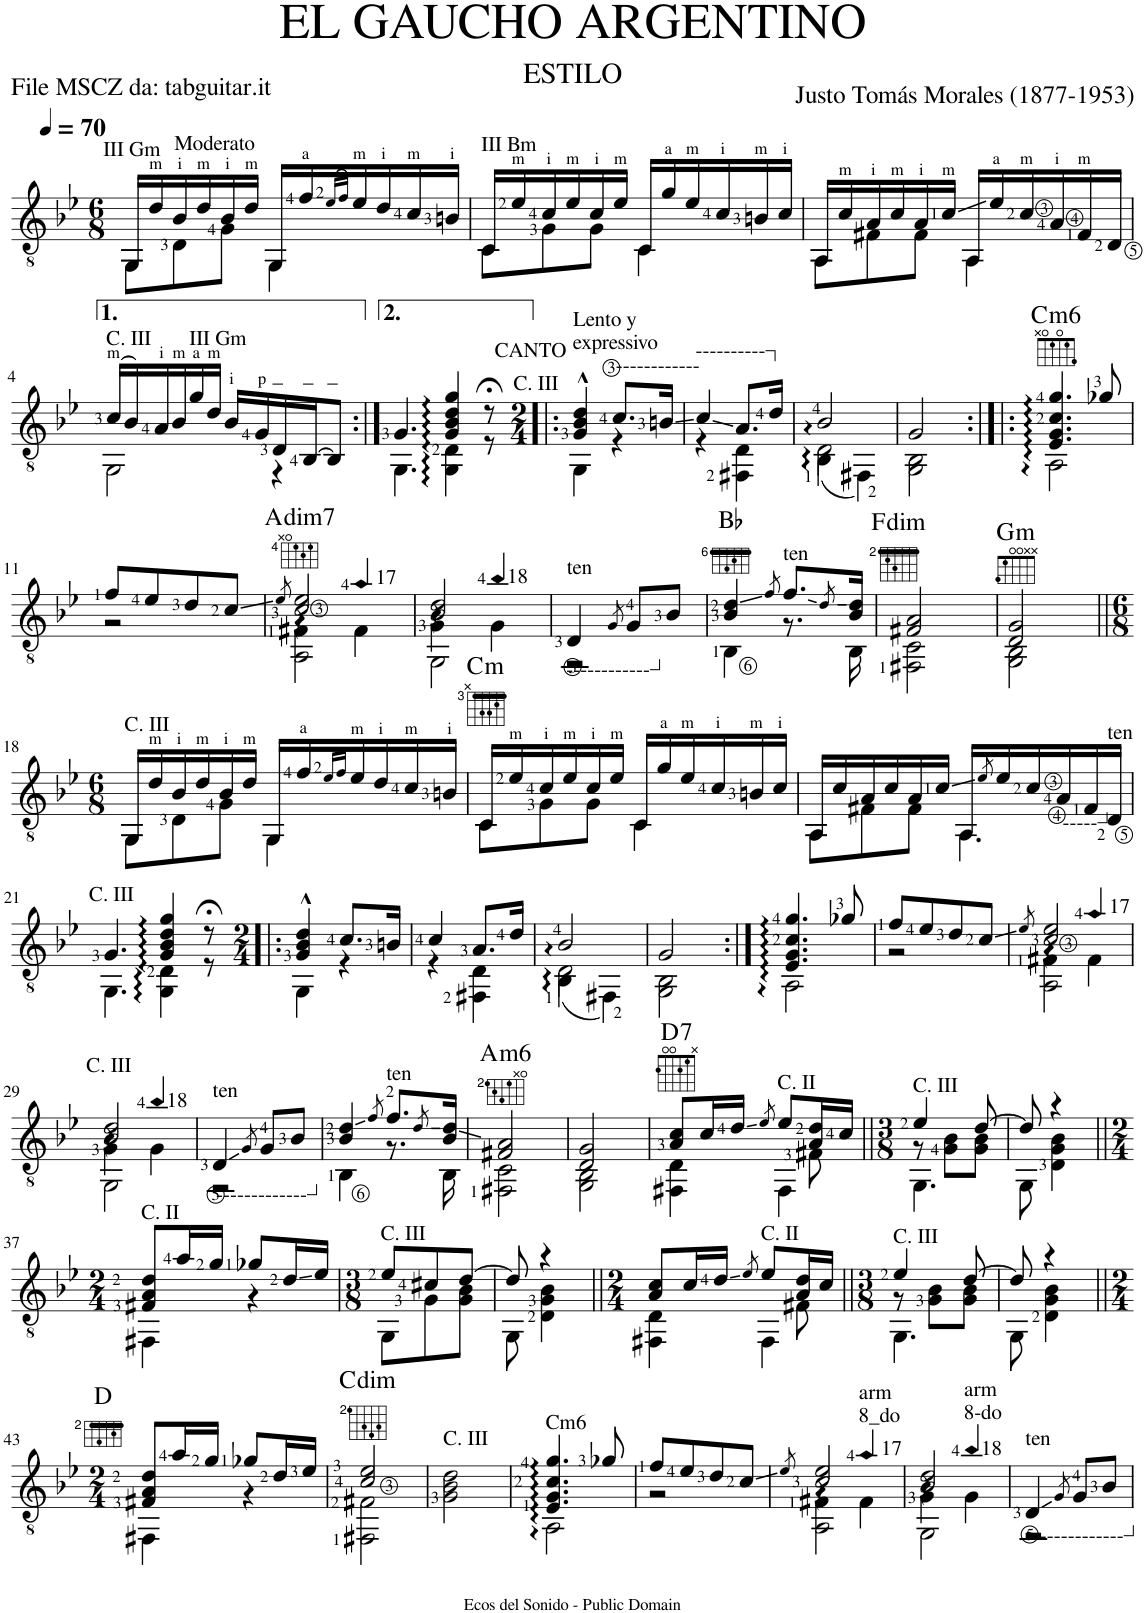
**kern	**harte
*part1	*part1
*staff1	*
*I"Guitar	*
*clefGv2	*
*k[b-e-]	*
*M6/8	*
*MM70	*
=1	=1
*^	*
!LO:TX:a:t=Moderato	!	!
!LO:TX:a:t=III Gm	!	!
16GG/LL	8GG\L	.
16d/	.	.
16B-/	8D\	.
16d/	.	.
16B-/	8G\J	.
16d/JJ	.	.
16GG/LL	4.GG\	.
16f/	.	.
(16qe-/LL	.	.
16qf/JJ)	.	.
16e-/	.	.
16d/	.	.
16c/	.	.
16Bn/JJ	.	.
=2	=2	=2
!LO:TX:a:t=III Bm	!	!
16C/LL	8C\L	.
16e-/	.	.
16c/	8G\	.
16e-/	.	.
16c/	8G\J	.
16e-/JJ	.	.
16C/LL	4.C\	.
16g/	.	.
16e-/	.	.
16c/	.	.
16Bn/	.	.
16c/JJ	.	.
=3	=3	=3
16AA/LL	8AA\L	.
16c/	.	.
16A/	8F#X\	.
16c/	.	.
16A/	8F#\J	.
16c/JJ	.	.
16AA/LL	4.AA\	.
16e-/	.	.
16c/	.	.
16A/	.	.
16F#/	.	.
16D/JJ	.	.
!!LO:LB:g=z	!!
=4	=4	=4
!LO:TX:a:t=C. III	!	!
(16c/LL	2GG\	.
16B-/)	.	.
16A/	.	.
16B-/	.	.
!LO:TX:a:t=III Gm	!	!
16g/	.	.
16d/JJ	.	.
16B-/LL	.	.
16G/	.	.
!LO:TX:a:t=_	!	!
16D/	4r	.
!LO:TX:a:t=_	!	!
[16BB-/J	.	.
!LO:TX:a:t=_	!	!
8BB-/J]	.	.
=5:|!	=5:|!	=5:|!
4.G/	4.GG\	.
4G/:: 4B-/:: 4d/:: 4g/::	4GG\:: 4D\::	.
8r;<	8r	.
=6!|:	=6!|:	=6!|:
*M2/4	*	*
!LO:TX:a:t=Lento y	!	!
!LO:TX:a:t=expressivo	!	!
!LO:TX:a:t=C. III	!	!
!LO:TX:a:t=CANTO	!	!
4G/^^ 4B-/^^ 4d/^^	4GG\	.
!LO:TX:a:t=------------	!	!
8.c/L	4r	.
16Bn/Jk	.	.
=7	=7	=7
!LO:TX:a:t=----------┐	!	!
4c/	4r	.
8.A/L	4FF#X\ 4D\	.
16d/Jk	.	.
=8	=8	=8
*	*^	*
2B-::/	2D::\	(4BB-::\	.
.	.	4FF#X\)	.
*	*v	*v	*
=9	=9	=9
2G/	2GG\ 2BB-\	.
=10:|!|:	=10:|!|:	=10:|!|:
!	!	!LO:H:kt=m6
4.E-/:: 4.G/:: 4.c/:: 4.g/::	2AA::\	C:min6
8g-X/	.	.
!!LO:LB:g=z	!!
=11	=11	=11
8f/L	2r	.
8e-/	.	.
8d/	.	.
8c/J	.	.
*v	*v	*
=12	=12
8qe-/	.
*^	*
*	*^	*
*	*	*^	*
!	!	!	!	!LO:H:kt=dim7
2c/ 2e-/	4F#X\	4r	2AA\	A:dim7
!	!LO:TX:a:t=17	!	!	!
.	4F#\	4a/	.	.
=13	=13	=13	=13	=13
2B-/ 2d/	4G\	4r	2GG\	.
!	!LO:TX:a:t=18	!	!	!
.	4G\	4b-/	.	.
*	*	*v	*v	*
=14	=14	=14	=14
!LO:TX:a:t=ten	!	!	!
!LO:TX:b:t=------------┘	!	!	!
*	*v	*v	*
4D/	2r	.
8qG/	.	.
8G/L	.	.
8B-/J	.	.
=15	=15	=15
4B-/ 4d/	4BB-\	Bb:maj
8qf/	.	.
!LO:TX:a:t=ten	!	!
8.f/L	8.r	.
8qd/	.	.
16B-/ 16d/Jk	16BB-\	.
=16	=16	=16
!	!	!LO:H:kt=dim
2F#X/ 2A/	2FF#X\ 2C\	F:dim
=17	=17	=17
!	!	!LO:H:kt=m
2D/ 2G/	2GG\ 2BB-\	G:min
!!LO:LB:g=z	!!
=18||	=18||	=18||
*M6/8	*	*
!LO:TX:a:t=C. III	!	!
16GG/LL	8GG\L	.
16d/	.	.
16B-/	8D\	.
16d/	.	.
16B-/	8G\J	.
16d/JJ	.	.
16GG/LL	4.GG\	.
16f/	.	.
16qe-/LL	.	.
16qf/JJ	.	.
16e-/	.	.
16d/	.	.
16c/	.	.
16Bn/JJ	.	.
=19	=19	=19
!	!	!LO:H:kt=m
16C/LL	8C\L	C:min
16e-/	.	.
16c/	8G\	.
16e-/	.	.
16c/	8G\J	.
16e-/JJ	.	.
16C/LL	4.C\	.
16g/	.	.
16e-/	.	.
16c/	.	.
16Bn/	.	.
16c/JJ	.	.
=20	=20	=20
16AA/LL	8AA\L	.
16c/	.	.
16A/	8F#X\	.
16c/	.	.
16A/	8F#\J	.
16c/JJ	.	.
16AA/LL	4.AA\	.
8qe-/	.	.
16e-/	.	.
16c/	.	.
!LO:TX:a:t=-----┘	!	!
16A/	.	.
16F#/	.	.
!LO:TX:a:t=ten	!	!
16D/JJ	.	.
!!LO:LB:g=z	!!
=21	=21	=21
!LO:TX:a:t=C. III	!	!
4.G/	4.GG\	.
4G/:: 4B-/:: 4d/:: 4g/::	4GG\:: 4D\::	.
8r;<	8r	.
=22!|:	=22!|:	=22!|:
*M2/4	*	*
4G/^^ 4B-/^^ 4d/^^	4GG\	.
8.c/L	4r	.
16Bn/Jk	.	.
=23	=23	=23
4c/	4r	.
8.A/L	4FF#X\ 4D\	.
16d/Jk	.	.
=24	=24	=24
*	*^	*
2B-::/	2D::\	(4BB-::\	.
.	.	4FF#X\)	.
*	*v	*v	*
=25	=25	=25
2G/	2GG\ 2BB-\	.
=26:|!	=26:|!	=26:|!
4.E-/:: 4.G/:: 4.c/:: 4.g/::	2AA::\	.
8g-X/	.	.
=27	=27	=27
8f/L	2r	.
8e-/	.	.
8d/	.	.
8c/J	.	.
*v	*v	*
=28	=28
8qe-/	.
*^	*
*	*^	*
*	*	*^	*
2c/ 2e-/	4F#X\	4r	2AA\	.
!	!LO:TX:a:t=17	!	!	!
.	4F#\	4a/	.	.
!!LO:LB:g=z	!!	!!	!!
=29	=29	=29	=29	=29
!LO:TX:a:t=C. III	!	!	!	!
2B-/ 2d/	4G\	4r	2GG\	.
!	!LO:TX:a:t=18	!	!	!
.	4G\	4b-/	.	.
*	*	*v	*v	*
=30	=30	=30	=30
!LO:TX:a:t=ten	!	!	!
!LO:TX:b:t=-------------┘	!	!	!
*	*v	*v	*
4D/	2r	.
8qG/	.	.
8G/L	.	.
8B-/J	.	.
=31	=31	=31
4B-/ 4d/	4BB-\	.
8qf/	.	.
!LO:TX:a:t=ten	!	!
8.f/L	8.r	.
8qd/	.	.
16B-/ 16d/Jk	16BB-\	.
=32	=32	=32
!	!	!LO:H:kt=m6
2F#X/ 2A/	2FF#X\ 2C\	A:min6
=33	=33	=33
2D/ 2G/	2GG\ 2BB-\	.
=34	=34	=34
*	*^	*
!	!	!	!LO:H:kt=7
8A/ 8c/L	4FF#X\ 4D\	4.ryy	D:7
16c/L	.	.	.
16d/JJ	.	.	.
8qe-/	.	.	.
!LO:TX:a:t=C. II	!	!	!
8e-/L	4FF#\	.	.
16A/ 16d/L	.	8F#X\	.
16c/JJ	.	.	.
=35||	=35||	=35||	=35||
*M3/8	*	*	*
!LO:TX:a:t=C. III	!	!	!
4e-/	8r	4.GG\	.
.	8G\ 8B-\L	.	.
[8d/	8G\ 8B-\J	.	.
*	*v	*v	*
=36	=36	=36
8d/]	8GG\	.
4r	4D\ 4G\ 4B-\	.
!!LO:LB:g=z	!!
=37||	=37||	=37||
*M2/4	*	*
!LO:TX:a:t=C. II	!	!
8F#X/ 8A/ 8d/L	4FF#X\	.
16a/L	.	.
16g/JJ	.	.
8g-X/L	4r	.
16d/L	.	.
16e-/JJ	.	.
=38	=38	=38
*M3/8	*	*
!LO:TX:a:t=C. III	!	!
8e-/L	8GG\L	.
8c#X/	8G\	.
[8d/J	8G\ 8B-\J	.
=39	=39	=39
8d/]	8GG\	.
4r	4D\ 4G\ 4B-\	.
*v	*v	*
=40||	=40||
*M2/4	*
*^	*
*	*^	*
8A/ 8c/L	4FF#X\ 4D\	4.ryy	.
16c/L	.	.	.
16d/JJ	.	.	.
8qe-/	.	.	.
!LO:TX:a:t=C. II	!	!	!
8e-/L	4FF#\	.	.
16A/ 16d/L	.	8F#X\	.
16c/JJ	.	.	.
=41||	=41||	=41||	=41||
*M3/8	*	*	*
!LO:TX:a:t=C. III	!	!	!
4e-/	8r	4.GG\	.
.	8G\ 8B-\L	.	.
[8d/	8G\ 8B-\J	.	.
*	*v	*v	*
=42	=42	=42
8d/]	8GG\	.
4r	4D\ 4G\ 4B-\	.
!!LO:LB:g=z	!!
=43||	=43||	=43||
*M2/4	*	*
8F#X/ 8A/ 8d/L	4FF#X\	D:maj
16a/L	.	.
16g/JJ	.	.
8g-X/L	4r	.
16d/L	.	.
16e-/JJ	.	.
=44	=44	=44
!	!	!LO:H:kt=dim
2c/ 2e-/	2FF#X\ 2F#X\	C:dim
=45	=45	=45
!LO:TX:a:t=C. III	!	!
*v	*v	*
2G\ 2B-\ 2d\	.
=46	=46
*^	*
!LO:TX:a:t=Cm6	!	!
4.E-/:: 4.G/:: 4.c/:: 4.g/::	2AA::\	.
8g-X/	.	.
=47	=47	=47
8f/L	2r	.
8e-/	.	.
8d/	.	.
8c/J	.	.
*v	*v	*
=48	=48
8qe-/	.
*^	*
*	*^	*
*	*	*^	*
2c/ 2e-/	4F#X\	4r	2AA\	.
!	!LO:TX:a:t=arm	!	!	!
!	!LO:TX:a:t=8_do	!	!	!
!	!LO:TX:a:t=17	!	!	!
.	4F#\	4a/	.	.
=49	=49	=49	=49	=49
2B-/ 2d/	4G\	4r	2GG\	.
!	!LO:TX:a:t=arm	!	!	!
!	!LO:TX:a:t=8-do	!	!	!
!	!LO:TX:a:t=18	!	!	!
.	4G\	4b-/	.	.
*	*	*v	*v	*
=50	=50	=50	=50
!LO:TX:a:t=ten	!	!	!
!LO:TX:b:t=-------------┘	!	!	!
*	*v	*v	*
4D/	2r	.
8qG/	.	.
8G/L	.	.
8B-/J	.	.
*v	*v	*
=	=
*-	*-
